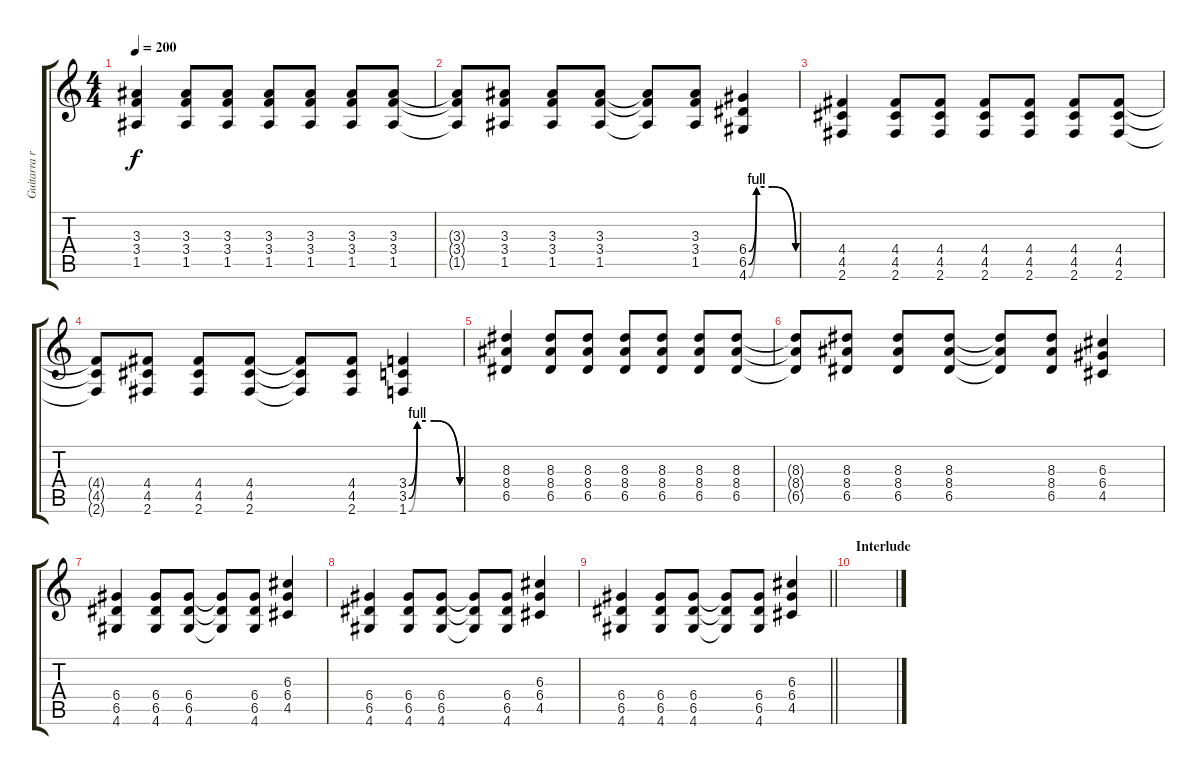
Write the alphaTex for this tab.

\track ("Guitarra rítmica (Linkers)" "Guitarra r") {instrument overdrivenguitar}
\staff {score tabs}
\tuning (E4 B3 G3 D3 A2 E2) {hide}
\ts (4 4)
\tempo 200
\clef g2
\ks c
(3.3 3.4 1.5).4{dy f} (3.3 3.4 1.5).8 (3.3 3.4 1.5).8 (3.3 3.4 1.5).8 (3.3 3.4 1.5).8 (3.3 3.4 1.5).8 (3.3 3.4 1.5).8 |
(3.3{t} 3.4{t} 1.5{t}).8 (3.3 3.4 1.5).8 (3.3 3.4 1.5).8 (3.3 3.4 1.5).8 (3.3{t} 3.4{t} 1.5{t}).8 (3.3 3.4 1.5).8 (6.4{be (custom 0 0 10 4 20 4 30 4 60 0)} 6.5{be (custom 0 0 10 4 20 4 30 4 60 0)} 4.6{be (custom 0 0 10 4 20 4 30 4 60 0)}).4 |
(4.4 4.5 2.6).4 (4.4 4.5 2.6).8 (4.4 4.5 2.6).8 (4.4 4.5 2.6).8 (4.4 4.5 2.6).8 (4.4 4.5 2.6).8 (4.4 4.5 2.6).8 |
(4.4{t} 4.5{t} 2.6{t}).8 (4.4 4.5 2.6).8 (4.4 4.5 2.6).8 (4.4 4.5 2.6).8 (4.4{t} 4.5{t} 2.6{t}).8 (4.4 4.5 2.6).8 (3.4{be (custom 0 0 10 4 20 4 30 4 60 0)} 3.5{be (custom 0 0 10 4 20 4 30 4 60 0)} 1.6{be (custom 0 0 10 4 20 4 30 4 60 0)}).4 |
(8.3 8.4 6.5).4 (8.3 8.4 6.5).8 (8.3 8.4 6.5).8 (8.3 8.4 6.5).8 (8.3 8.4 6.5).8 (8.3 8.4 6.5).8 (8.3 8.4 6.5).8 |
(8.3{t} 8.4{t} 6.5{t}).8 (8.3 8.4 6.5).8 (8.3 8.4 6.5).8 (8.3 8.4 6.5).8 (8.3{t} 8.4{t} 6.5{t}).8 (8.3 8.4 6.5).8 (6.3 6.4 4.5).4 |
(6.4 6.5 4.6).4 (6.4 6.5 4.6).8 (6.4 6.5 4.6).8 (6.4{t} 6.5{t} 4.6{t}).8 (6.4 6.5 4.6).8 (6.3 6.4 4.5).4 |
(6.4 6.5 4.6).4 (6.4 6.5 4.6).8 (6.4 6.5 4.6).8 (6.4{t} 6.5{t} 4.6{t}).8 (6.4 6.5 4.6).8 (6.3 6.4 4.5).4 |
\barLineRight lightlight
(6.4 6.5 4.6).4 (6.4 6.5 4.6).8 (6.4 6.5 4.6).8 (6.4{t} 6.5{t} 4.6{t}).8 (6.4 6.5 4.6).8 (6.3 6.4 4.5).4 |
\section ("" "Interlude")
